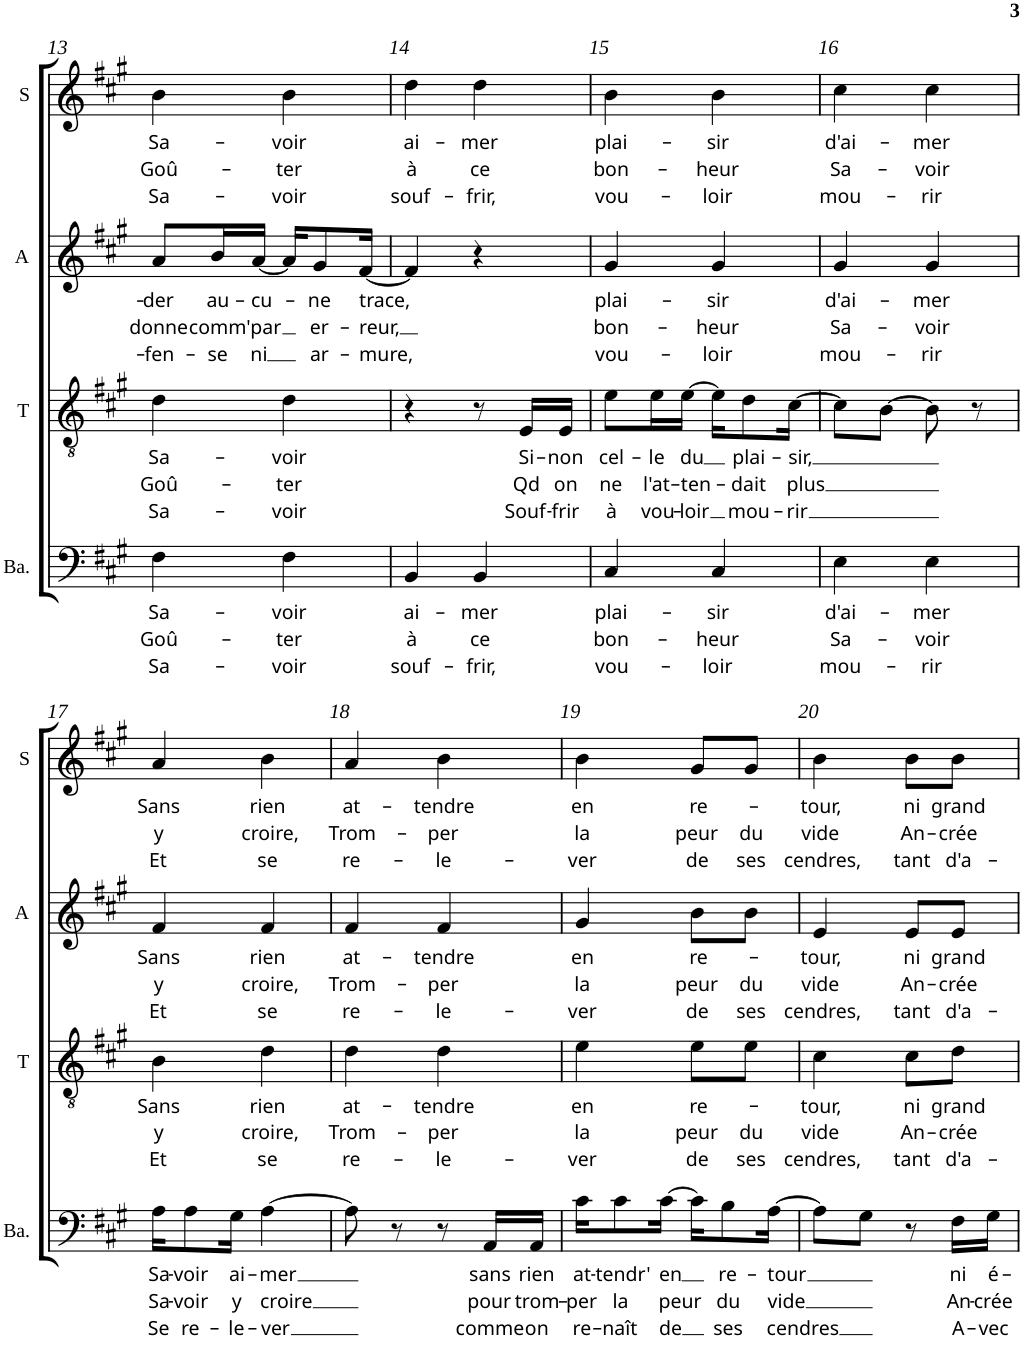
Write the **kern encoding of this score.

**kern	**text	**text	**text	**kern	**text	**text	**text	**kern	**text	**text	**text	**kern	**text	**text	**text
*part4	*part4	*part4	*part4	*part3	*part3	*part3	*part3	*part2	*part2	*part2	*part2	*part1	*part1	*part1	*part1
*staff4	*staff4	*staff4	*staff4	*staff3	*staff3	*staff3	*staff3	*staff2	*staff2	*staff2	*staff2	*staff1	*staff1	*staff1	*staff1
*I"Basse	*	*	*	*I"Ténor	*	*	*	*I"Alto	*	*	*	*I"Soprano	*	*	*
*I'Ba.	*	*	*	*I'T	*	*	*	*I'A	*	*	*	*I'S	*	*	*
!!LO:PB:g=z
*clefF4	*	*	*	*clefGv2	*	*	*	*clefG2	*	*	*	*clefG2	*	*	*
*k[f#c#g#]	*	*	*	*k[f#c#g#]	*	*	*	*k[f#c#g#]	*	*	*	*k[f#c#g#]	*	*	*
*f#:	*	*	*	*f#:	*	*	*	*f#:	*	*	*	*f#:	*	*	*
*M2/4	*	*	*	*M2/4	*	*	*	*M2/4	*	*	*	*M2/4	*	*	*
=13	=13	=13	=13	=13	=13	=13	=13	=13	=13	=13	=13	=13	=13	=13	=13
!	!LO:LY:b	!LO:LY:b	!LO:LY:b	!	!LO:LY:b	!LO:LY:b	!LO:LY:b	!	!LO:LY:b	!LO:LY:b	!LO:LY:b	!	!LO:LY:b	!LO:LY:b	!LO:LY:b
4F#\	Sa-	Goû-	Sa-	4d\	Sa-	Goû-	Sa-	8a/L	-der	donne	-fen-	4b\	Sa-	Goû-	Sa-
!	!	!	!	!	!	!	!	!	!LO:LY:b	!LO:LY:b	!LO:LY:b	!	!	!	!
.	.	.	.	.	.	.	.	16b/L	au-	comm'	-se	.	.	.	.
!	!	!	!	!	!	!	!	!	!LO:LY:b	!LO:LY:b	!LO:LY:b	!	!	!	!
.	.	.	.	.	.	.	.	[16a/JJ	-cu-	par	ni	.	.	.	.
!	!LO:LY:b	!LO:LY:b	!LO:LY:b	!	!LO:LY:b	!LO:LY:b	!LO:LY:b	!	!	!	!	!	!LO:LY:b	!LO:LY:b	!LO:LY:b
4F#\	-voir	-ter	-voir	4d\	-voir	-ter	-voir	16a/KL]	.	.	.	4b\	-voir	-ter	-voir
!	!	!	!	!	!	!	!	!	!LO:LY:b	!LO:LY:b	!LO:LY:b	!	!	!	!
.	.	.	.	.	.	.	.	8g#/	-ne	er-	ar-	.	.	.	.
!	!	!	!	!	!	!	!	!	!LO:LY:b	!LO:LY:b	!LO:LY:b	!	!	!	!
.	.	.	.	.	.	.	.	[16f#/Jk	trace,	-reur,	-mure,	.	.	.	.
=14	=14	=14	=14	=14	=14	=14	=14	=14	=14	=14	=14	=14	=14	=14	=14
!	!LO:LY:b	!LO:LY:b	!LO:LY:b	!	!	!	!	!	!	!	!	!	!LO:LY:b	!LO:LY:b	!LO:LY:b
4BB/	ai-	à	souf-	4r	.	.	.	4f#/]	.	.	.	4dd\	ai-	à	souf-
!	!LO:LY:b	!LO:LY:b	!LO:LY:b	!	!	!	!	!	!	!	!	!	!LO:LY:b	!LO:LY:b	!LO:LY:b
4BB/	-mer	ce	-frir,	8r	.	.	.	4r	.	.	.	4dd\	-mer	ce	-frir,
!	!	!	!	!	!LO:LY:b	!LO:LY:b	!LO:LY:b	!	!	!	!	!	!	!	!
.	.	.	.	16E/LL	Si-	Qd	Souf-	.	.	.	.	.	.	.	.
!	!	!	!	!	!LO:LY:b	!LO:LY:b	!LO:LY:b	!	!	!	!	!	!	!	!
.	.	.	.	16E/JJ	-non	on	-frir	.	.	.	.	.	.	.	.
=15	=15	=15	=15	=15	=15	=15	=15	=15	=15	=15	=15	=15	=15	=15	=15
!	!LO:LY:b	!LO:LY:b	!LO:LY:b	!	!LO:LY:b	!LO:LY:b	!LO:LY:b	!	!LO:LY:b	!LO:LY:b	!LO:LY:b	!	!LO:LY:b	!LO:LY:b	!LO:LY:b
4C#/	plai-	bon-	vou-	8e\L	cel-	ne	à	4g#/	plai-	bon-	vou-	4b\	plai-	bon-	vou-
!	!	!	!	!	!LO:LY:b	!LO:LY:b	!LO:LY:b	!	!	!	!	!	!	!	!
.	.	.	.	16e\L	-le	l'at-	vou-	.	.	.	.	.	.	.	.
!	!	!	!	!	!LO:LY:b	!LO:LY:b	!LO:LY:b	!	!	!	!	!	!	!	!
.	.	.	.	[16e\JJ	du	-ten-	-loir	.	.	.	.	.	.	.	.
!	!LO:LY:b	!LO:LY:b	!LO:LY:b	!	!	!	!	!	!LO:LY:b	!LO:LY:b	!LO:LY:b	!	!LO:LY:b	!LO:LY:b	!LO:LY:b
4C#/	-sir	-heur	-loir	16e\KL]	.	.	.	4g#/	-sir	-heur	-loir	4b\	-sir	-heur	-loir
!	!	!	!	!	!LO:LY:b	!LO:LY:b	!LO:LY:b	!	!	!	!	!	!	!	!
.	.	.	.	8d\	plai-	-dait	mou-	.	.	.	.	.	.	.	.
!	!	!	!	!	!LO:LY:b	!LO:LY:b	!LO:LY:b	!	!	!	!	!	!	!	!
.	.	.	.	[16c#\Jk	-sir,	plus	-rir	.	.	.	.	.	.	.	.
=16	=16	=16	=16	=16	=16	=16	=16	=16	=16	=16	=16	=16	=16	=16	=16
!	!LO:LY:b	!LO:LY:b	!LO:LY:b	!	!	!	!	!	!LO:LY:b	!LO:LY:b	!LO:LY:b	!	!LO:LY:b	!LO:LY:b	!LO:LY:b
4E\	d'ai-	Sa-	mou-	8c#\L]	.	.	.	4g#/	d'ai-	Sa-	mou-	4cc#\	d'ai-	Sa-	mou-
.	.	.	.	[8B\J	.	.	.	.	.	.	.	.	.	.	.
!	!LO:LY:b	!LO:LY:b	!LO:LY:b	!	!	!	!	!	!LO:LY:b	!LO:LY:b	!LO:LY:b	!	!LO:LY:b	!LO:LY:b	!LO:LY:b
4E\	-mer	-voir	-rir	8B\]	.	.	.	4g#/	-mer	-voir	-rir	4cc#\	-mer	-voir	-rir
.	.	.	.	8r	.	.	.	.	.	.	.	.	.	.	.
!!LO:LB:g=z
=17	=17	=17	=17	=17	=17	=17	=17	=17	=17	=17	=17	=17	=17	=17	=17
!	!LO:LY:b	!LO:LY:b	!LO:LY:b	!	!LO:LY:b	!LO:LY:b	!LO:LY:b	!	!LO:LY:b	!LO:LY:b	!LO:LY:b	!	!LO:LY:b	!LO:LY:b	!LO:LY:b
16A\KL	Sa-	Sa-	Se	4B\	Sans	y	Et	4f#/	Sans	y	Et	4a/	Sans	y	Et
!	!LO:LY:b	!LO:LY:b	!LO:LY:b	!	!	!	!	!	!	!	!	!	!	!	!
8A\	-voir	-voir	re-	.	.	.	.	.	.	.	.	.	.	.	.
!	!LO:LY:b	!LO:LY:b	!LO:LY:b	!	!	!	!	!	!	!	!	!	!	!	!
16G#\Jk	ai-	y	-le-	.	.	.	.	.	.	.	.	.	.	.	.
!	!LO:LY:b	!LO:LY:b	!LO:LY:b	!	!LO:LY:b	!LO:LY:b	!LO:LY:b	!	!LO:LY:b	!LO:LY:b	!LO:LY:b	!	!LO:LY:b	!LO:LY:b	!LO:LY:b
[4A\	-mer	croire	-ver	4d\	rien	croire,	se	4f#/	rien	croire,	se	4b\	rien	croire,	se
=18	=18	=18	=18	=18	=18	=18	=18	=18	=18	=18	=18	=18	=18	=18	=18
!	!	!	!	!	!LO:LY:b	!LO:LY:b	!LO:LY:b	!	!LO:LY:b	!LO:LY:b	!LO:LY:b	!	!LO:LY:b	!LO:LY:b	!LO:LY:b
8A\]	.	.	.	4d\	at-	Trom-	re-	4f#/	at-	Trom-	re-	4a/	at-	Trom-	re-
8r	.	.	.	.	.	.	.	.	.	.	.	.	.	.	.
!	!	!	!	!	!LO:LY:b	!LO:LY:b	!LO:LY:b	!	!LO:LY:b	!LO:LY:b	!LO:LY:b	!	!LO:LY:b	!LO:LY:b	!LO:LY:b
8r	.	.	.	4d\	-tendre	-per	-le-	4f#/	-tendre	-per	-le-	4b\	-tendre	-per	-le-
!	!LO:LY:b	!LO:LY:b	!LO:LY:b	!	!	!	!	!	!	!	!	!	!	!	!
16AA/LL	sans	pour	comme	.	.	.	.	.	.	.	.	.	.	.	.
!	!LO:LY:b	!LO:LY:b	!LO:LY:b	!	!	!	!	!	!	!	!	!	!	!	!
16AA/JJ	rien	trom-	on	.	.	.	.	.	.	.	.	.	.	.	.
=19	=19	=19	=19	=19	=19	=19	=19	=19	=19	=19	=19	=19	=19	=19	=19
!	!LO:LY:b	!LO:LY:b	!LO:LY:b	!	!LO:LY:b	!LO:LY:b	!LO:LY:b	!	!LO:LY:b	!LO:LY:b	!LO:LY:b	!	!LO:LY:b	!LO:LY:b	!LO:LY:b
16c#\KL	at-	-per	re-	4e\	en	la	-ver	4g#/	en	la	-ver	4b\	en	la	-ver
!	!LO:LY:b	!LO:LY:b	!LO:LY:b	!	!	!	!	!	!	!	!	!	!	!	!
8c#\	-tendr'	la	-naît	.	.	.	.	.	.	.	.	.	.	.	.
!	!LO:LY:b	!LO:LY:b	!LO:LY:b	!	!	!	!	!	!	!	!	!	!	!	!
[16c#\Jk	en	peur	de	.	.	.	.	.	.	.	.	.	.	.	.
!	!	!	!	!	!LO:LY:b	!LO:LY:b	!LO:LY:b	!	!LO:LY:b	!LO:LY:b	!LO:LY:b	!	!LO:LY:b	!LO:LY:b	!LO:LY:b
16c#\KL]	.	.	.	8e\L	re-	peur	de	8b\L	re-	peur	de	8g#/L	re-	peur	de
!	!LO:LY:b	!LO:LY:b	!LO:LY:b	!	!	!	!	!	!	!	!	!	!	!	!
8B\	re-	du	ses	.	.	.	.	.	.	.	.	.	.	.	.
!	!	!	!	!	!	!LO:LY:b	!LO:LY:b	!	!	!LO:LY:b	!LO:LY:b	!	!	!LO:LY:b	!LO:LY:b
.	.	.	.	8e\J	.	du	ses	8b\J	.	du	ses	8g#/J	.	du	ses
!	!LO:LY:b	!LO:LY:b	!LO:LY:b	!	!	!	!	!	!	!	!	!	!	!	!
[16A\Jk	-tour	vide	cendres	.	.	.	.	.	.	.	.	.	.	.	.
=20	=20	=20	=20	=20	=20	=20	=20	=20	=20	=20	=20	=20	=20	=20	=20
!	!	!	!	!	!LO:LY:b	!LO:LY:b	!LO:LY:b	!	!LO:LY:b	!LO:LY:b	!LO:LY:b	!	!LO:LY:b	!LO:LY:b	!LO:LY:b
8A\L]	.	.	.	4c#\	-tour,	vide	cendres,	4e/	-tour,	vide	cendres,	4b\	-tour,	vide	cendres,
8G#\J	.	.	.	.	.	.	.	.	.	.	.	.	.	.	.
!	!	!	!	!	!LO:LY:b	!LO:LY:b	!LO:LY:b	!	!LO:LY:b	!LO:LY:b	!LO:LY:b	!	!LO:LY:b	!LO:LY:b	!LO:LY:b
8r	.	.	.	8c#\L	ni	An-	tant	8e/L	ni	An-	tant	8b\L	ni	An-	tant
!	!LO:LY:b	!LO:LY:b	!LO:LY:b	!	!LO:LY:b	!LO:LY:b	!LO:LY:b	!	!LO:LY:b	!LO:LY:b	!LO:LY:b	!	!LO:LY:b	!LO:LY:b	!LO:LY:b
16F#\LL	ni	An-	A-	8d\J	grand	-crée	d'a-	8e/J	grand	-crée	d'a-	8b\J	grand	-crée	d'a-
!	!LO:LY:b	!LO:LY:b	!LO:LY:b	!	!	!	!	!	!	!	!	!	!	!	!
16G#\JJ	é-	-crée	-vec	.	.	.	.	.	.	.	.	.	.	.	.
=	=	=	=	=	=	=	=	=	=	=	=	=	=	=	=
*-	*-	*-	*-	*-	*-	*-	*-	*-	*-	*-	*-	*-	*-	*-	*-
